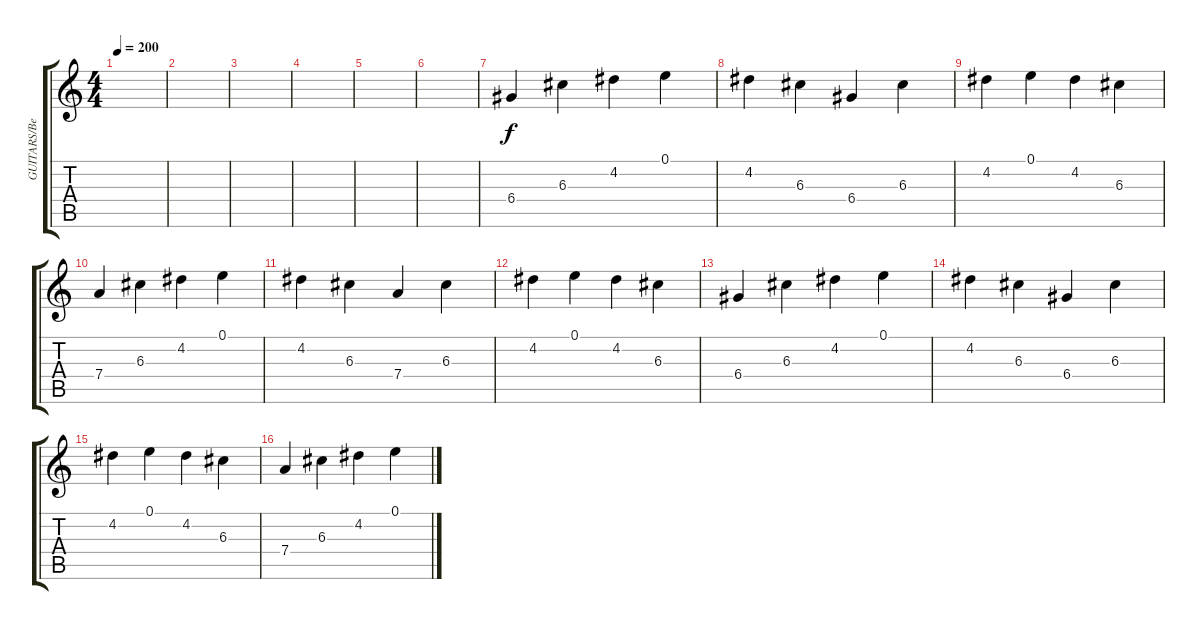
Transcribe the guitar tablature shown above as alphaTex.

\track ("GUITARS/Bells of Sorrow" "GUITARS/Be") {instrument distortionguitar}
\staff {score tabs}
\tuning (E4 B3 G3 D3 A2 E2) {hide}
\ts (4 4)
\tempo 200
\clef g2
\ks c
|
|
|
|
|
|
6.4.4{volume 16 instrument tubularbells} 6.3.4 4.2.4 0.1.4 |
4.2.4 6.3.4 6.4.4 6.3.4 |
4.2.4 0.1.4 4.2.4 6.3.4 |
7.4.4 6.3.4 4.2.4 0.1.4 |
4.2.4 6.3.4 7.4.4 6.3.4 |
4.2.4 0.1.4 4.2.4 6.3.4 |
6.4.4 6.3.4 4.2.4 0.1.4 |
4.2.4 6.3.4 6.4.4 6.3.4 |
4.2.4 0.1.4 4.2.4 6.3.4 |
7.4.4 6.3.4 4.2.4 0.1.4
